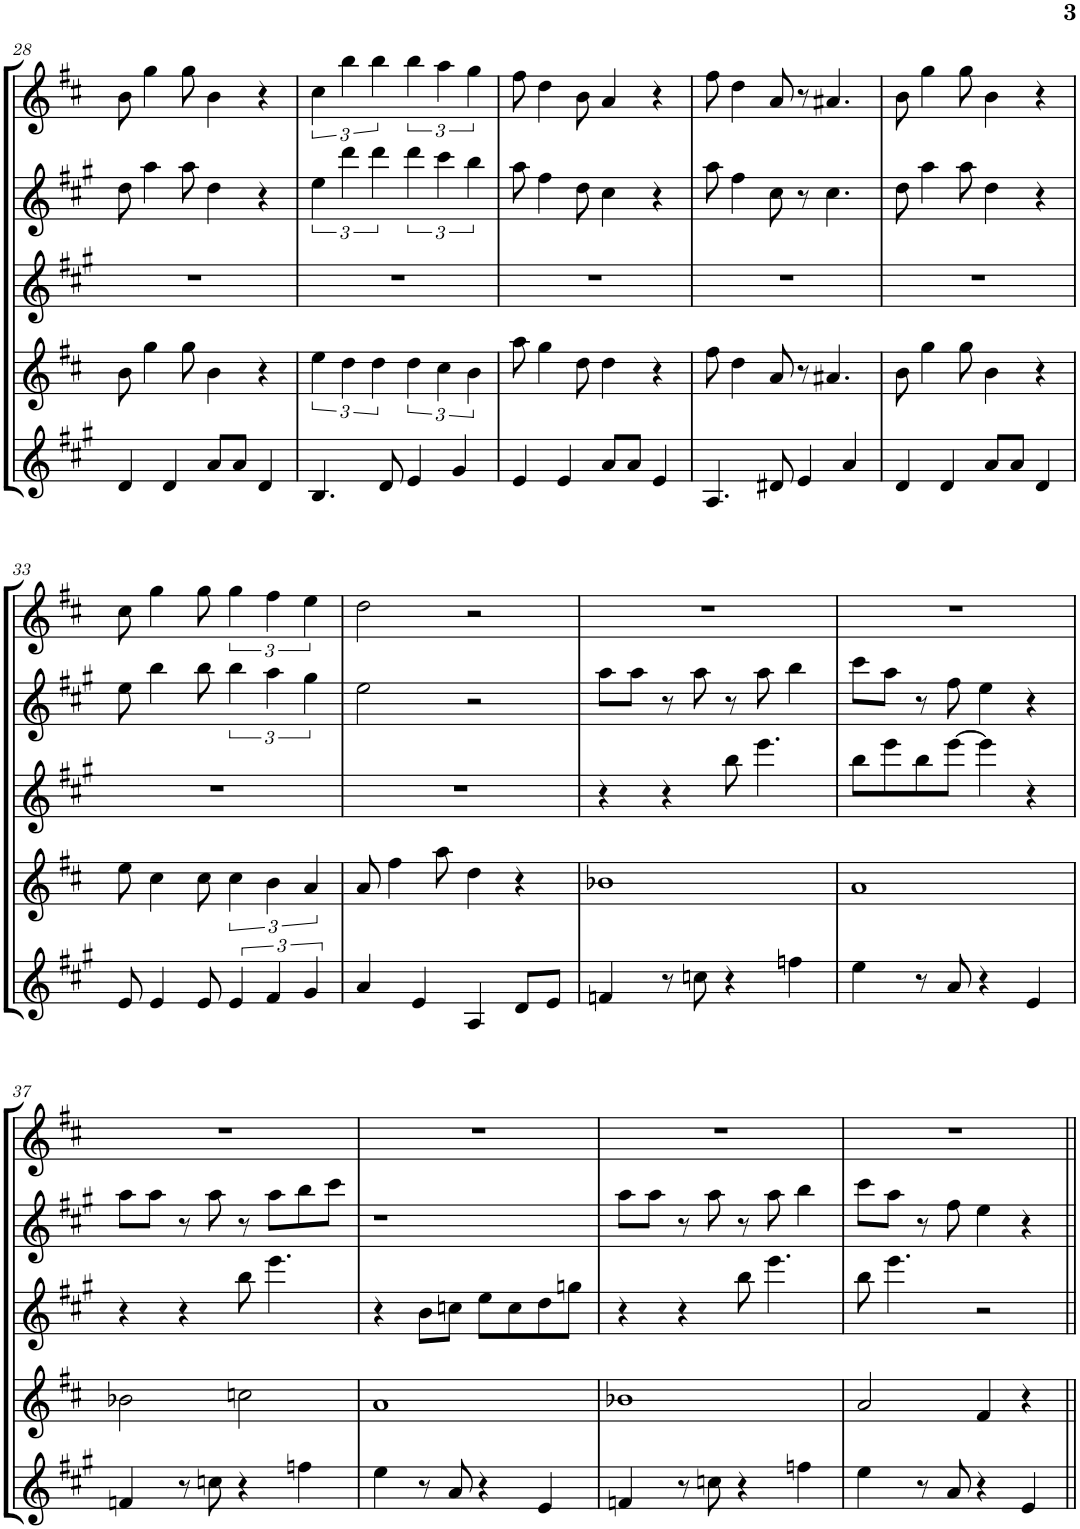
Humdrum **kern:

**kern	**kern	**kern	**kern	**kern
*part5	*part4	*part3	*part2	*part1
*staff5	*staff4	*staff3	*staff2	*staff1
*I"Baritone Saxophone	*I"Tenor Saxophone	*I"Alto Saxophone	*I"Alto Saxophone	*I"Soprano Saxophone
*I'Bar Sax	*I'T Sax	*I'A Sax	*I'A Sax	*I'S Sax
!!LO:PB:g=z
*clefG2	*clefG2	*clefG2	*clefG2	*clefG2
*Trd12c21	*Trd8c14	*Trd-7c-12	*Trd5c9	*Trd1c2
*k[f#c#g#]	*k[f#c#]	*k[f#c#g#]	*k[f#c#g#]	*k[f#c#]
*M4/4	*M4/4	*M4/4	*M4/4	*M4/4
=28	=28	=28	=28	=28
4d/	8b\	1r	8dd\	8b\
.	4gg\	.	4aa\	4gg\
4d/	.	.	.	.
.	8gg\	.	8aa\	8gg\
8a/L	4b\	.	4dd\	4b\
8a/J	.	.	.	.
4d/	4r	.	4r	4r
=29	=29	=29	=29	=29
4.B/	6ee\	1r	6ee\	6cc#\
.	6dd\	.	6ddd\	6bb\
.	6dd\	.	6ddd\	6bb\
8d/	.	.	.	.
4e/	6dd\	.	6ddd\	6bb\
.	6cc#\	.	6ccc#\	6aa\
4g#/	.	.	.	.
.	6b\	.	6bb\	6gg\
=30	=30	=30	=30	=30
4e/	8aa\	1r	8aa\	8ff#\
.	4gg\	.	4ff#\	4dd\
4e/	.	.	.	.
.	8dd\	.	8dd\	8b\
8a/L	4dd\	.	4cc#\	4a/
8a/J	.	.	.	.
4e/	4r	.	4r	4r
=31	=31	=31	=31	=31
4.A/	8ff#\	1r	8aa\	8ff#\
.	4dd\	.	4ff#\	4dd\
8d#X/	8a/	.	8cc#\	8a/
4e/	8r	.	8r	8r
.	4.a#X/	.	4.cc#\	4.a#X/
4a/	.	.	.	.
=32	=32	=32	=32	=32
4d/	8b\	1r	8dd\	8b\
.	4gg\	.	4aa\	4gg\
4d/	.	.	.	.
.	8gg\	.	8aa\	8gg\
8a/L	4b\	.	4dd\	4b\
8a/J	.	.	.	.
4d/	4r	.	4r	4r
!!LO:LB:g=z
=33	=33	=33	=33	=33
8e/	8ee\	1r	8ee\	8cc#\
4e/	4cc#\	.	4bb\	4gg\
8e/	8cc#\	.	8bb\	8gg\
6e/	6cc#\	.	6bb\	6gg\
6f#/	6b\	.	6aa\	6ff#\
6g#/	6a/	.	6gg#\	6ee\
=34	=34	=34	=34	=34
4a/	8a/	1r	2ee\	2dd\
.	4ff#\	.	.	.
4e/	.	.	.	.
.	8aa\	.	.	.
4A/	4dd\	.	2r	2r
8d/L	4r	.	.	.
8e/J	.	.	.	.
=35	=35	=35	=35	=35
4fn/	1b-X	4r	8aa\L	1r
.	.	.	8aa\J	.
8r	.	4r	8r	.
8ccn\	.	.	8aa\	.
4r	.	8bb\	8r	.
.	.	4.eee\	8aa\	.
4ffn\	.	.	4bb\	.
=36	=36	=36	=36	=36
4ee\	1a	8bb\L	8ccc#\L	1r
.	.	8eee\	8aa\J	.
8r	.	8bb\	8r	.
8a/	.	[8eee\J	8ff#\	.
4r	.	4eee\]	4ee\	.
4e/	.	4r	4r	.
!!LO:LB:g=z
=37	=37	=37	=37	=37
4fn/	2b-X\	4r	8aa\L	1r
.	.	.	8aa\J	.
8r	.	4r	8r	.
8ccn\	.	.	8aa\	.
4r	2ccn\	8bb\	8r	.
.	.	4.eee\	8aa\L	.
4ffn\	.	.	8bb\	.
.	.	.	8ccc#\J	.
=38	=38	=38	=38	=38
4ee\	1a	4r	1r	1r
8r	.	8b\L	.	.
8a/	.	8ccn\J	.	.
4r	.	8ee\L	.	.
.	.	8cc\	.	.
4e/	.	8dd\	.	.
.	.	8ggn\J	.	.
=39	=39	=39	=39	=39
4fn/	1b-X	4r	8aa\L	1r
.	.	.	8aa\J	.
8r	.	4r	8r	.
8ccn\	.	.	8aa\	.
4r	.	8bb\	8r	.
.	.	4.eee\	8aa\	.
4ffn\	.	.	4bb\	.
=40	=40	=40	=40	=40
4ee\	2a/	8bb\	8ccc#\L	1r
.	.	4.eee\	8aa\J	.
8r	.	.	8r	.
8a/	.	.	8ff#\	.
4r	4f#/	2r	4ee\	.
4e/	4r	.	4r	.
=||	=||	=||	=||	=||
*-	*-	*-	*-	*-
